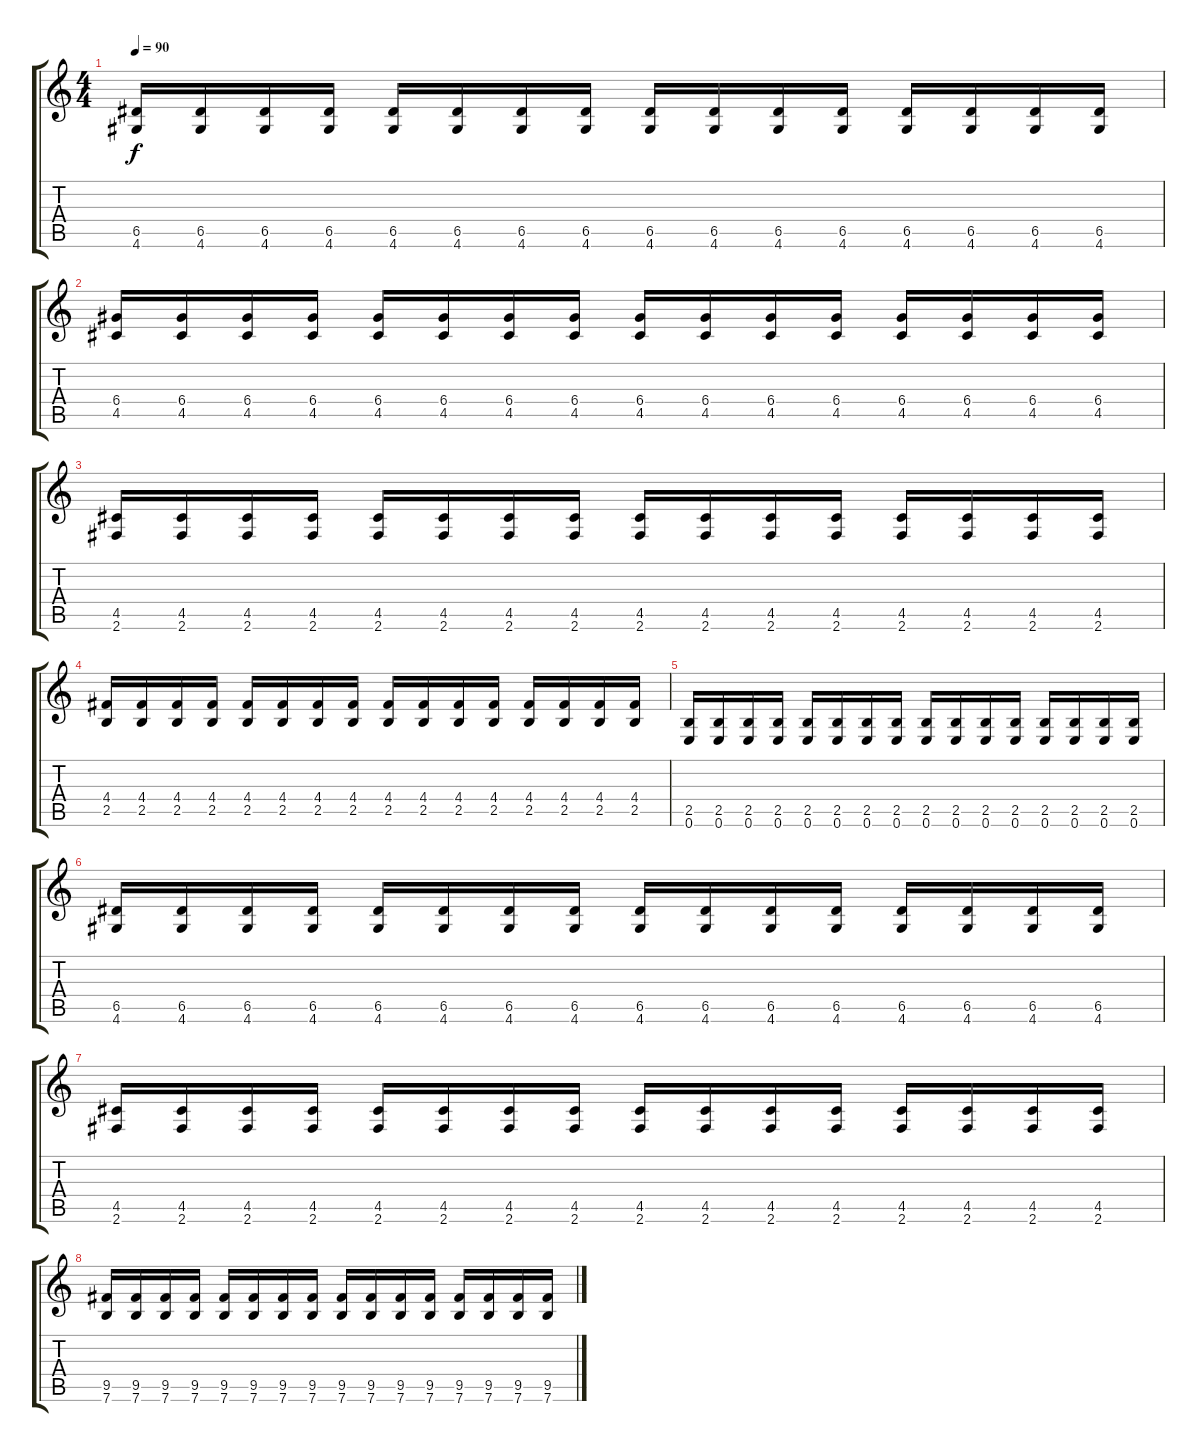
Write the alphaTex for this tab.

\track "" {instrument distortionguitar}
\staff {score tabs}
\tuning (E4 B3 G3 D3 A2 E2) {hide}
\ts (4 4)
\tempo 90
\clef g2
\ks c
(6.5 4.6).16{dy f} (6.5 4.6).16 (6.5 4.6).16 (6.5 4.6).16 (6.5 4.6).16 (6.5 4.6).16 (6.5 4.6).16 (6.5 4.6).16 (6.5 4.6).16 (6.5 4.6).16 (6.5 4.6).16 (6.5 4.6).16 (6.5 4.6).16 (6.5 4.6).16 (6.5 4.6).16 (6.5 4.6).16 |
(6.4 4.5).16 (6.4 4.5).16 (6.4 4.5).16 (6.4 4.5).16 (6.4 4.5).16 (6.4 4.5).16 (6.4 4.5).16 (6.4 4.5).16 (6.4 4.5).16 (6.4 4.5).16 (6.4 4.5).16 (6.4 4.5).16 (6.4 4.5).16 (6.4 4.5).16 (6.4 4.5).16 (6.4 4.5).16 |
(4.5 2.6).16 (4.5 2.6).16 (4.5 2.6).16 (4.5 2.6).16 (4.5 2.6).16 (4.5 2.6).16 (4.5 2.6).16 (4.5 2.6).16 (4.5 2.6).16 (4.5 2.6).16 (4.5 2.6).16 (4.5 2.6).16 (4.5 2.6).16 (4.5 2.6).16 (4.5 2.6).16 (4.5 2.6).16 |
(4.4 2.5).16 (4.4 2.5).16 (4.4 2.5).16 (4.4 2.5).16 (4.4 2.5).16 (4.4 2.5).16 (4.4 2.5).16 (4.4 2.5).16 (4.4 2.5).16 (4.4 2.5).16 (4.4 2.5).16 (4.4 2.5).16 (4.4 2.5).16 (4.4 2.5).16 (4.4 2.5).16 (4.4 2.5).16 |
(2.5 0.6).16 (2.5 0.6).16 (2.5 0.6).16 (2.5 0.6).16 (2.5 0.6).16 (2.5 0.6).16 (2.5 0.6).16 (2.5 0.6).16 (2.5 0.6).16 (2.5 0.6).16 (2.5 0.6).16 (2.5 0.6).16 (2.5 0.6).16 (2.5 0.6).16 (2.5 0.6).16 (2.5 0.6).16 |
(6.5 4.6).16 (6.5 4.6).16 (6.5 4.6).16 (6.5 4.6).16 (6.5 4.6).16 (6.5 4.6).16 (6.5 4.6).16 (6.5 4.6).16 (6.5 4.6).16 (6.5 4.6).16 (6.5 4.6).16 (6.5 4.6).16 (6.5 4.6).16 (6.5 4.6).16 (6.5 4.6).16 (6.5 4.6).16 |
(4.5 2.6).16 (4.5 2.6).16 (4.5 2.6).16 (4.5 2.6).16 (4.5 2.6).16 (4.5 2.6).16 (4.5 2.6).16 (4.5 2.6).16 (4.5 2.6).16 (4.5 2.6).16 (4.5 2.6).16 (4.5 2.6).16 (4.5 2.6).16 (4.5 2.6).16 (4.5 2.6).16 (4.5 2.6).16 |
(9.5 7.6).16 (9.5 7.6).16 (9.5 7.6).16 (9.5 7.6).16 (9.5 7.6).16 (9.5 7.6).16 (9.5 7.6).16 (9.5 7.6).16 (9.5 7.6).16 (9.5 7.6).16 (9.5 7.6).16 (9.5 7.6).16 (9.5 7.6).16 (9.5 7.6).16 (9.5 7.6).16 (9.5 7.6).16
